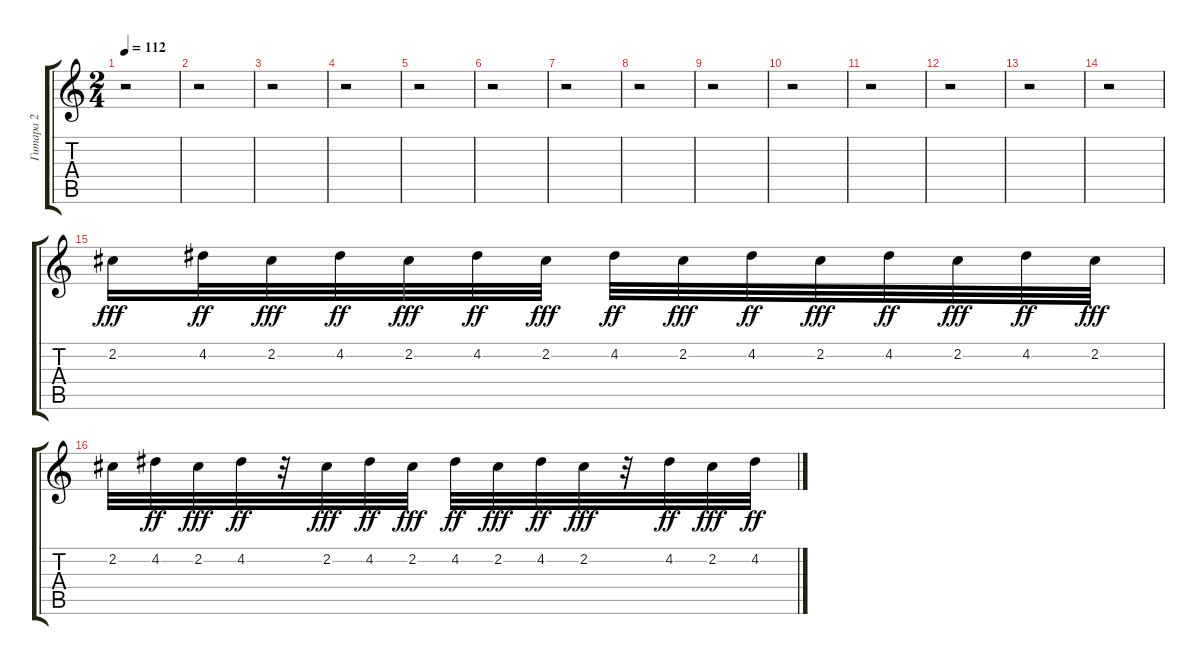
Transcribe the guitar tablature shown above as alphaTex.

\track ("Гитара 2" "Гитара 2") {instrument distortionguitar}
\staff {score tabs}
\tuning (E4 B3 G3 D3 A2 E2) {hide}
\ts (2 4)
\tempo 112
\clef g2
\ks c
r.2{dy f} |
r.2 |
r.2 |
r.2 |
r.2 |
r.2 |
r.2 |
r.2 |
r.2 |
r.2 |
r.2 |
r.2 |
r.2 |
r.2 |
2.2.16{dy fff} 4.2.32{dy ff} 2.2.32{dy fff} 4.2.32{dy ff} 2.2.32{dy fff} 4.2.32{dy ff} 2.2.32{dy fff} 4.2.32{dy ff} 2.2.32{dy fff} 4.2.32{dy ff} 2.2.32{dy fff} 4.2.32{dy ff} 2.2.32{dy fff} 4.2.32{dy ff} 2.2.32{dy fff} |
2.2.32 4.2.32{dy ff} 2.2.32{dy fff} 4.2.32{dy ff} r.32 2.2.32{dy fff} 4.2.32{dy ff} 2.2.32{dy fff} 4.2.32{dy ff} 2.2.32{dy fff} 4.2.32{dy ff} 2.2.32{dy fff} r.32 4.2.32{dy ff} 2.2.32{dy fff} 4.2.32{dy ff}
